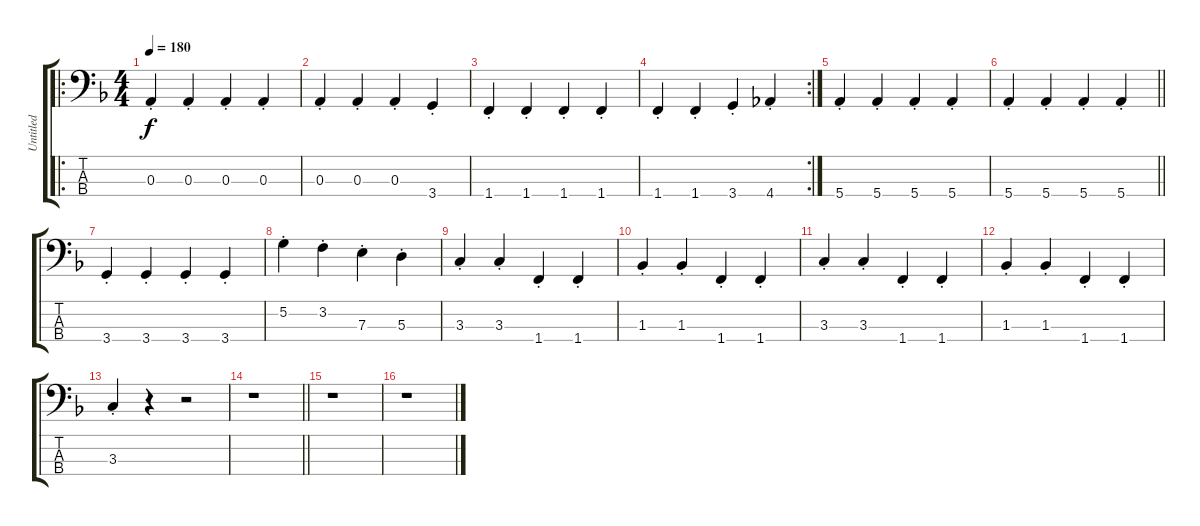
\track ("Untitled" "Untitled") {instrument electricbassfinger}
\staff {score tabs}
\tuning (G2 D2 A1 E1) {hide}
\ro
\ts (4 4)
\tempo 180
\clef f4
\ks f
0.3{st}.4{dy f} 0.3{st}.4 0.3{st}.4 0.3{st}.4 |
0.3{st}.4 0.3{st}.4 0.3{st}.4 3.4{st}.4 |
1.4{st}.4 1.4{st}.4 1.4{st}.4 1.4{st}.4 |
\rc 2
1.4{st}.4 1.4{st}.4 3.4{st}.4 4.4{st}.4 |
5.4{st}.4 5.4{st}.4 5.4{st}.4 5.4{st}.4 |
\barLineRight lightlight
5.4{st}.4 5.4{st}.4 5.4{st}.4 5.4{st}.4 |
3.4{st}.4 3.4{st}.4 3.4{st}.4 3.4{st}.4 |
5.2{st}.4 3.2{st}.4 7.3{st}.4 5.3{st}.4 |
3.3{st}.4 3.3{st}.4 1.4{st}.4 1.4{st}.4 |
1.3{st}.4 1.3{st}.4 1.4{st}.4 1.4{st}.4 |
3.3{st}.4 3.3{st}.4 1.4{st}.4 1.4{st}.4 |
1.3{st}.4 1.3{st}.4 1.4{st}.4 1.4{st}.4 |
3.3{st}.4 r.4 r.2 |
\barLineRight lightlight
r.1 |
r.1 |
r.1
